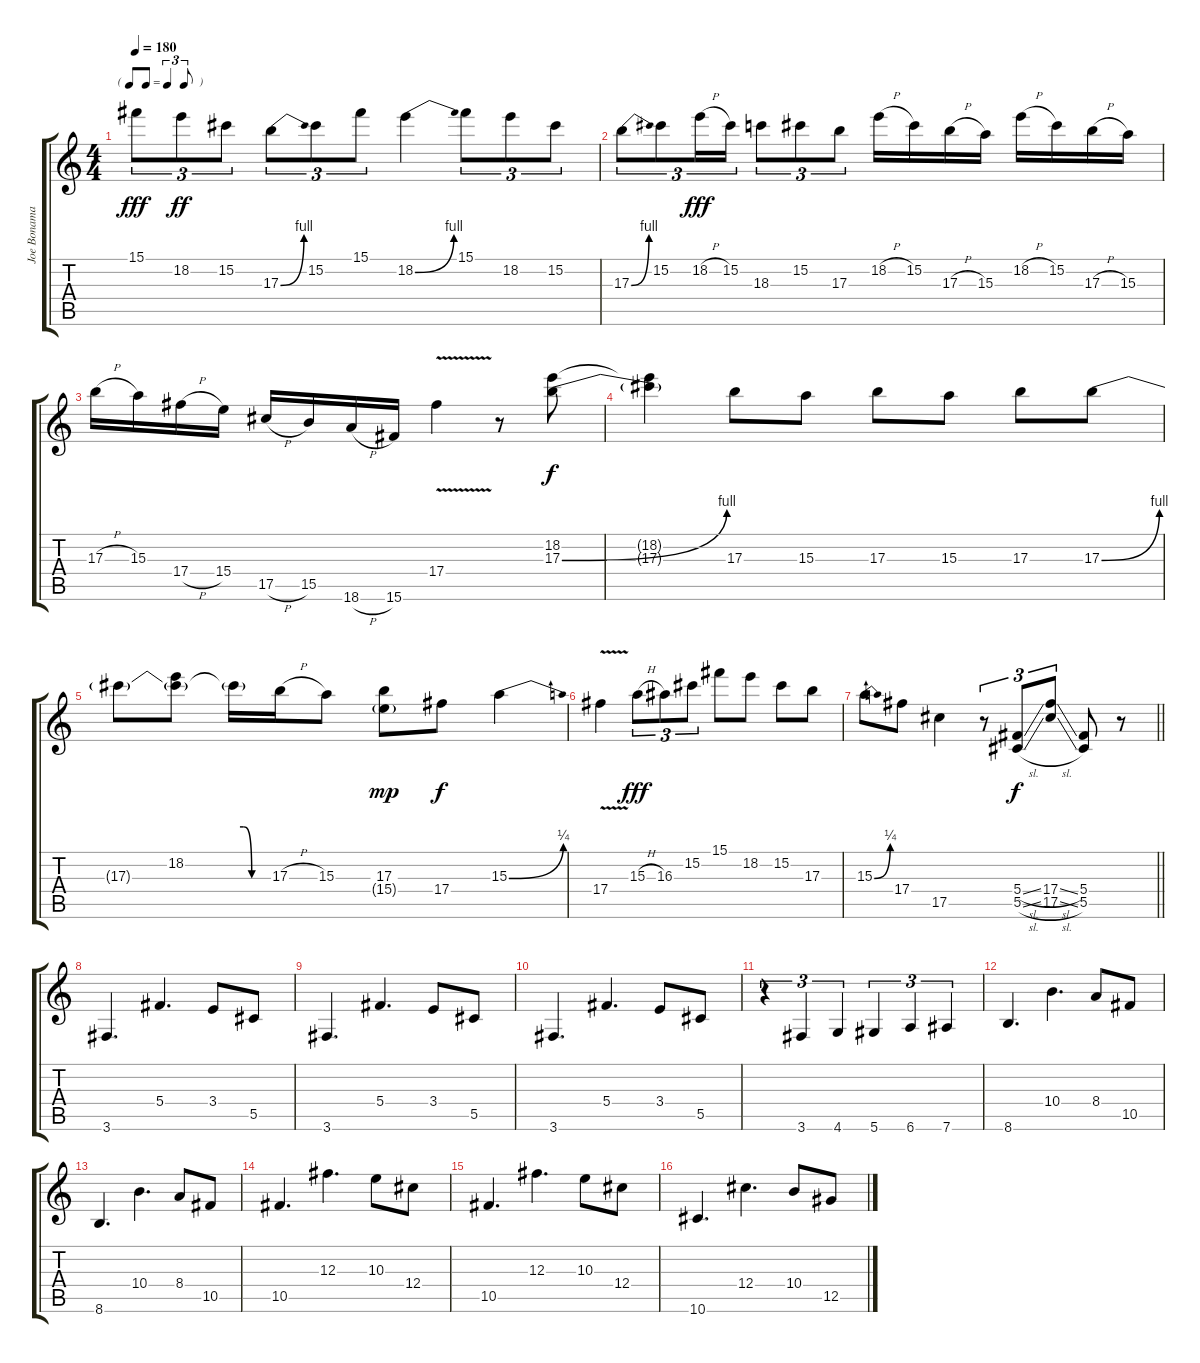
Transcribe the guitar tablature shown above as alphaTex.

\track ("Joe Bonamassa" "Joe Bonama") {instrument overdrivenguitar}
\staff {score tabs}
\tuning (Eb4 Bb3 Gb3 Db3 Ab2 Eb2) {hide}
\ts (4 4)
\tf triplet8th
\tempo 180
\clef g2
\ks c
15.1.8{tu (3 2) dy fff} 18.2.8{tu (3 2) dy ff} 15.2.8{tu (3 2)} 17.3{be (bend 0 0 60 4)}.8{tu (3 2)} 15.2.8{tu (3 2)} 15.1.8{tu (3 2)} 18.2{be (bend 0 0 60 4)}.4 15.1.8{tu (3 2)} 18.2.8{tu (3 2)} 15.2.8{tu (3 2)} |
17.3{be (bend 0 0 60 4)}.8{tu (3 2)} 15.2.8{tu (3 2)} 18.2{h}.16{tu (3 2) dy fff} 15.2.16{tu (3 2)} 18.3.8{tu (3 2)} 15.2.8{tu (3 2)} 17.3.8{tu (3 2)} 18.2{h}.16 15.2.16 17.3{h}.16 15.3.16 18.2{h}.16 15.2.16 17.3{h}.16 15.3.16 |
17.3{h}.16 15.3.16 17.4{h}.16 15.4.16 17.5{h}.16 15.5.16 18.6{h}.16 15.6.16 17.4{v}.4 r.8 (18.2 17.3{be (bend 0 0 60 4)}).8{dy f} |
(18.2{t} 17.3{t}).4 17.3.8 15.3.8 17.3.8 15.3.8 17.3.8 17.3{be (bend 0 0 60 4)}.8 |
17.3{t}.8 (18.2 17.3{t}).8 17.3{be (custom 0 4 15 4 30 0 60 0) t}.16 17.3{h}.16 15.3.8 (17.3 15.4{g}).8{dy mp} 17.4.8{dy f} 15.3{be (bend 0 0 60 1)}.4 |
17.4{v}.4 15.3{h}.8{tu (3 2) dy fff} 16.3.8{tu (3 2)} 15.2.8{tu (3 2)} 15.1.8 18.2.8 15.2.8 17.3.8 |
\barLineRight lightlight
15.3{be (bend 0 0 60 1)}.8 17.4.8 17.5.4 r.8{tu (3 2)} (5.4{sl} 5.5{sl}).8{tu (3 2) dy f} (17.4{sl} 17.5{sl}).8{tu (3 2)} (5.4 5.5).8 r.8 |
3.6.4{d instrument distortionguitar} 5.4.4{d} 3.4.8 5.5.8 |
3.6.4{d} 5.4.4{d} 3.4.8 5.5.8 |
3.6.4{d} 5.4.4{d} 3.4.8 5.5.8 |
r.4{tu (3 2)} 3.6.4{tu (3 2)} 4.6.4{tu (3 2)} 5.6.4{tu (3 2)} 6.6.4{tu (3 2)} 7.6.4{tu (3 2)} |
8.6.4{d} 10.4.4{d} 8.4.8 10.5.8 |
8.6.4{d} 10.4.4{d} 8.4.8 10.5.8 |
10.5.4{d} 12.3.4{d} 10.3.8 12.4.8 |
10.5.4{d} 12.3.4{d} 10.3.8 12.4.8 |
10.6.4{d} 12.4.4{d} 10.4.8 12.5.8
